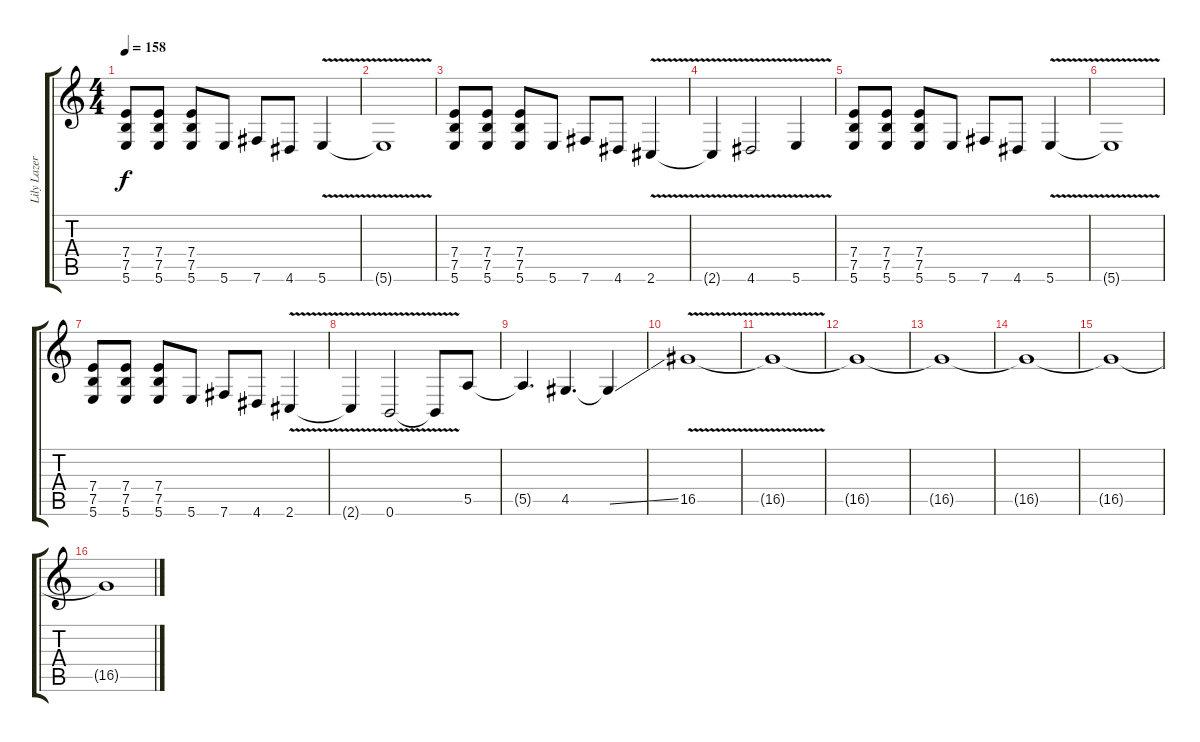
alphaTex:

\track ("Lily Lazer (Guitar)" "Lily Lazer") {instrument distortionguitar}
\staff {score tabs}
\tuning (B3 Gb3 D3 A2 E2 B1) {hide}
\ts (4 4)
\tempo 158
\clef g2
\ks c
(7.4 7.5 5.6).8{dy f} (7.4 7.5 5.6).8 (7.4 7.5 5.6).8 5.6.8 7.6.8 4.6.8 5.6{v}.4 |
5.6{t}.1 |
(7.4 7.5 5.6).8 (7.4 7.5 5.6).8 (7.4 7.5 5.6).8 5.6.8 7.6.8 4.6.8 2.6{v}.4 |
2.6{t}.4 4.6{v}.2 5.6{v}.4 |
(7.4 7.5 5.6).8 (7.4 7.5 5.6).8 (7.4 7.5 5.6).8 5.6.8 7.6.8 4.6.8 5.6{v}.4 |
5.6{t}.1 |
(7.4 7.5 5.6).8 (7.4 7.5 5.6).8 (7.4 7.5 5.6).8 5.6.8 7.6.8 4.6.8 2.6{v}.4 |
2.6{t}.4 0.6{v}.2 0.6{t}.8 5.5.8 |
5.5{t}.4{d} 4.5.4{d} 4.5{ss t}.4 |
16.5{v}.1 |
16.5{t}.1 |
16.5{t}.1 |
16.5{t}.1 |
16.5{t}.1 |
16.5{t}.1 |
16.5{t}.1
